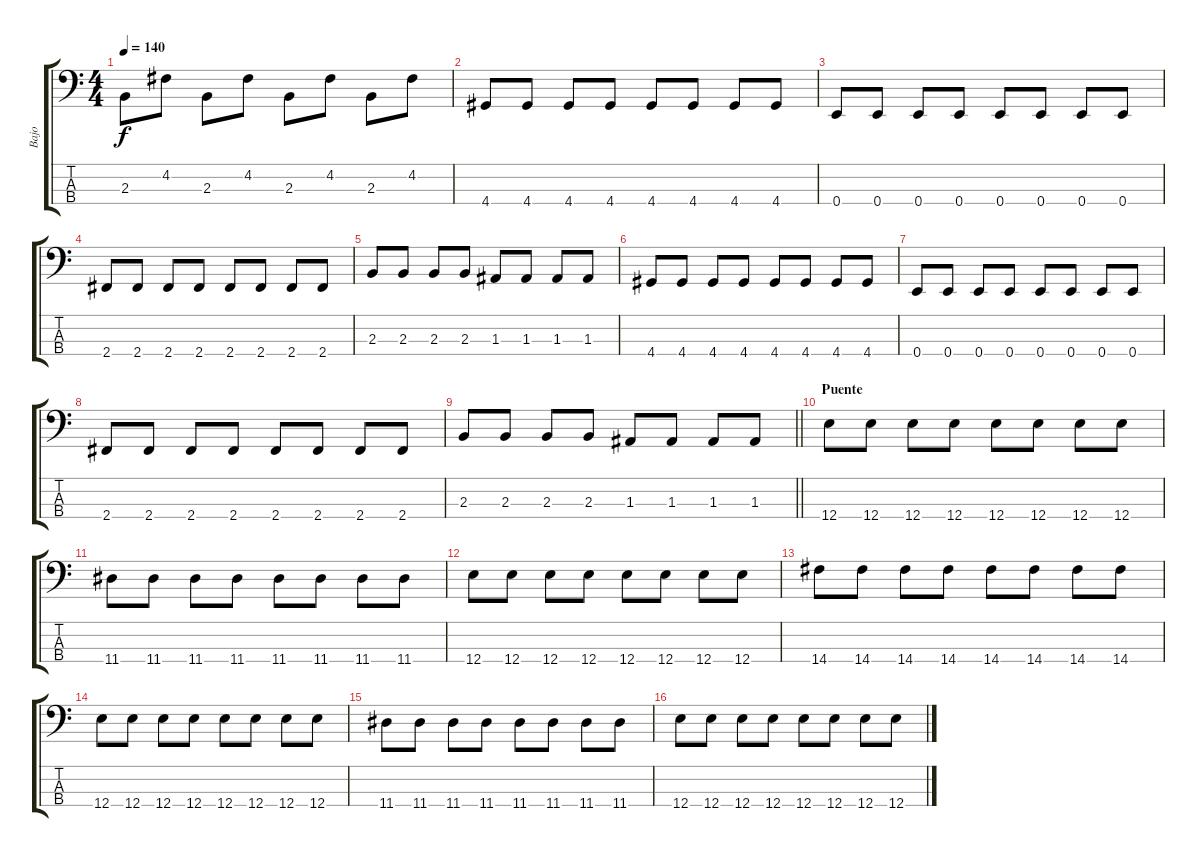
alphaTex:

\track ("Bajo" "Bajo") {instrument electricbassfinger}
\staff {score tabs}
\tuning (G2 D2 A1 E1) {hide}
\ts (4 4)
\tempo 140
\clef f4
\ks c
2.3.8{dy f} 4.2.8 2.3.8 4.2.8 2.3.8 4.2.8 2.3.8 4.2.8 |
4.4.8 4.4.8 4.4.8 4.4.8 4.4.8 4.4.8 4.4.8 4.4.8 |
0.4.8 0.4.8 0.4.8 0.4.8 0.4.8 0.4.8 0.4.8 0.4.8 |
2.4.8 2.4.8 2.4.8 2.4.8 2.4.8 2.4.8 2.4.8 2.4.8 |
2.3.8 2.3.8 2.3.8 2.3.8 1.3.8 1.3.8 1.3.8 1.3.8 |
4.4.8 4.4.8 4.4.8 4.4.8 4.4.8 4.4.8 4.4.8 4.4.8 |
0.4.8 0.4.8 0.4.8 0.4.8 0.4.8 0.4.8 0.4.8 0.4.8 |
2.4.8 2.4.8 2.4.8 2.4.8 2.4.8 2.4.8 2.4.8 2.4.8 |
\barLineRight lightlight
2.3.8 2.3.8 2.3.8 2.3.8 1.3.8 1.3.8 1.3.8 1.3.8 |
\section ("" "Puente")
12.4.8 12.4.8 12.4.8 12.4.8 12.4.8 12.4.8 12.4.8 12.4.8 |
11.4.8 11.4.8 11.4.8 11.4.8 11.4.8 11.4.8 11.4.8 11.4.8 |
12.4.8 12.4.8 12.4.8 12.4.8 12.4.8 12.4.8 12.4.8 12.4.8 |
14.4.8 14.4.8 14.4.8 14.4.8 14.4.8 14.4.8 14.4.8 14.4.8 |
12.4.8 12.4.8 12.4.8 12.4.8 12.4.8 12.4.8 12.4.8 12.4.8 |
11.4.8 11.4.8 11.4.8 11.4.8 11.4.8 11.4.8 11.4.8 11.4.8 |
12.4.8 12.4.8 12.4.8 12.4.8 12.4.8 12.4.8 12.4.8 12.4.8
